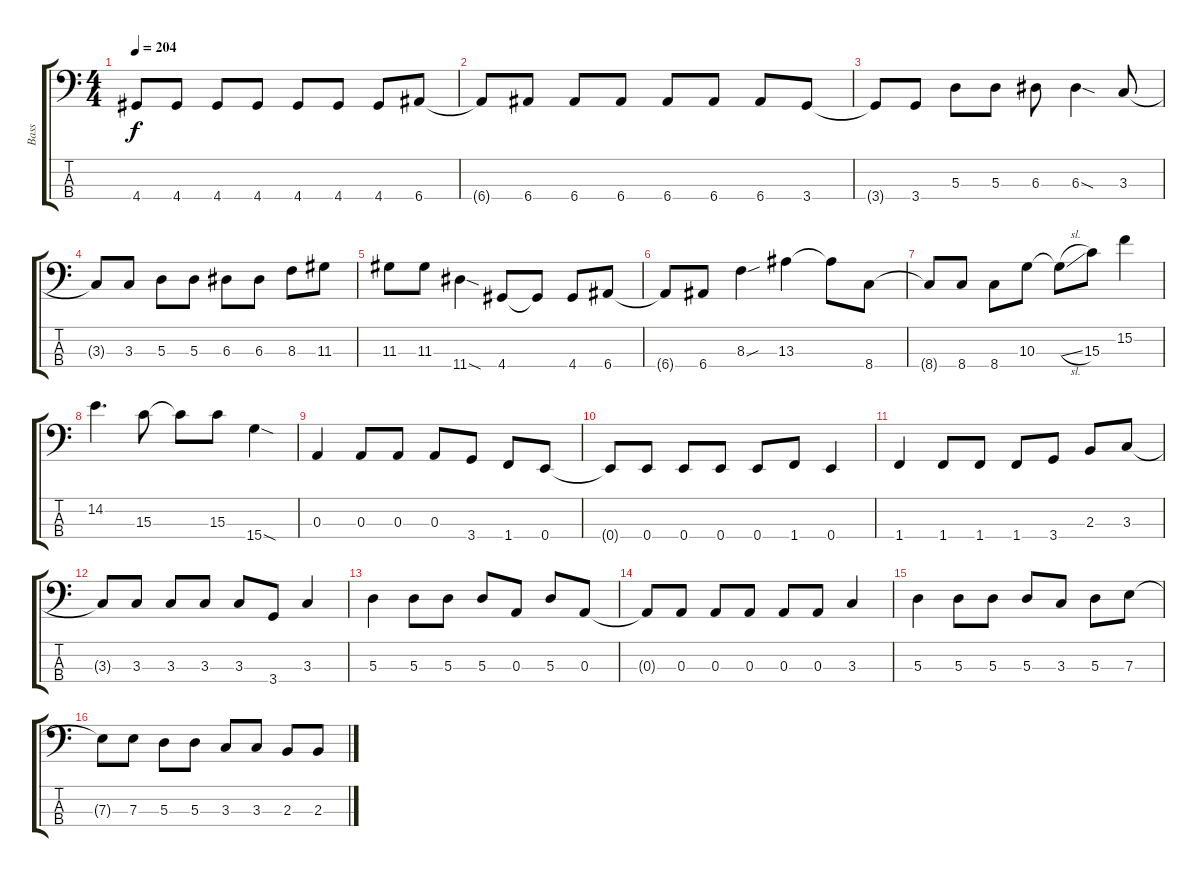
\track ("Bass" "Bass") {instrument electricbasspick}
\staff {score tabs}
\tuning (G2 D2 A1 E1) {hide}
\ts (4 4)
\tempo 204
\clef f4
\ks c
4.4{t}.8{dy f} 4.4.8 4.4.8 4.4.8 4.4.8 4.4.8 4.4.8 6.4.8 |
6.4{t}.8 6.4.8 6.4.8 6.4.8 6.4.8 6.4.8 6.4.8 3.4.8 |
3.4{t}.8 3.4.8 5.3.8 5.3.8 6.3.8 6.3{sod}.4 3.3.8 |
3.3{t}.8 3.3.8 5.3.8 5.3.8 6.3.8 6.3.8 8.3.8 11.3.8 |
11.3.8 11.3.8 11.4{sod}.4 4.4.8 4.4{t}.8 4.4.8 6.4.8 |
6.4{t}.8 6.4.8 8.3{sou}.4 13.3.4 13.3{t}.8 8.4.8 |
8.4{t}.8 8.4.8 8.4.8 10.3.8 10.3{sl t}.8 15.3.8 15.2.4 |
14.2.4{d} 15.3.8 15.3{t}.8 15.3.8 15.4{sod}.4 |
0.3.4 0.3.8 0.3.8 0.3.8 3.4.8 1.4.8 0.4.8 |
0.4{t}.8 0.4.8 0.4.8 0.4.8 0.4.8 1.4.8 0.4.4 |
1.4.4 1.4.8 1.4.8 1.4.8 3.4.8 2.3.8 3.3.8 |
3.3{t}.8 3.3.8 3.3.8 3.3.8 3.3.8 3.4.8 3.3.4 |
5.3.4 5.3.8 5.3.8 5.3.8 0.3.8 5.3.8 0.3.8 |
0.3{t}.8 0.3.8 0.3.8 0.3.8 0.3.8 0.3.8 3.3.4 |
5.3.4 5.3.8 5.3.8 5.3.8 3.3.8 5.3.8 7.3.8 |
7.3{t}.8 7.3.8 5.3.8 5.3.8 3.3.8 3.3.8 2.3.8 2.3.8
